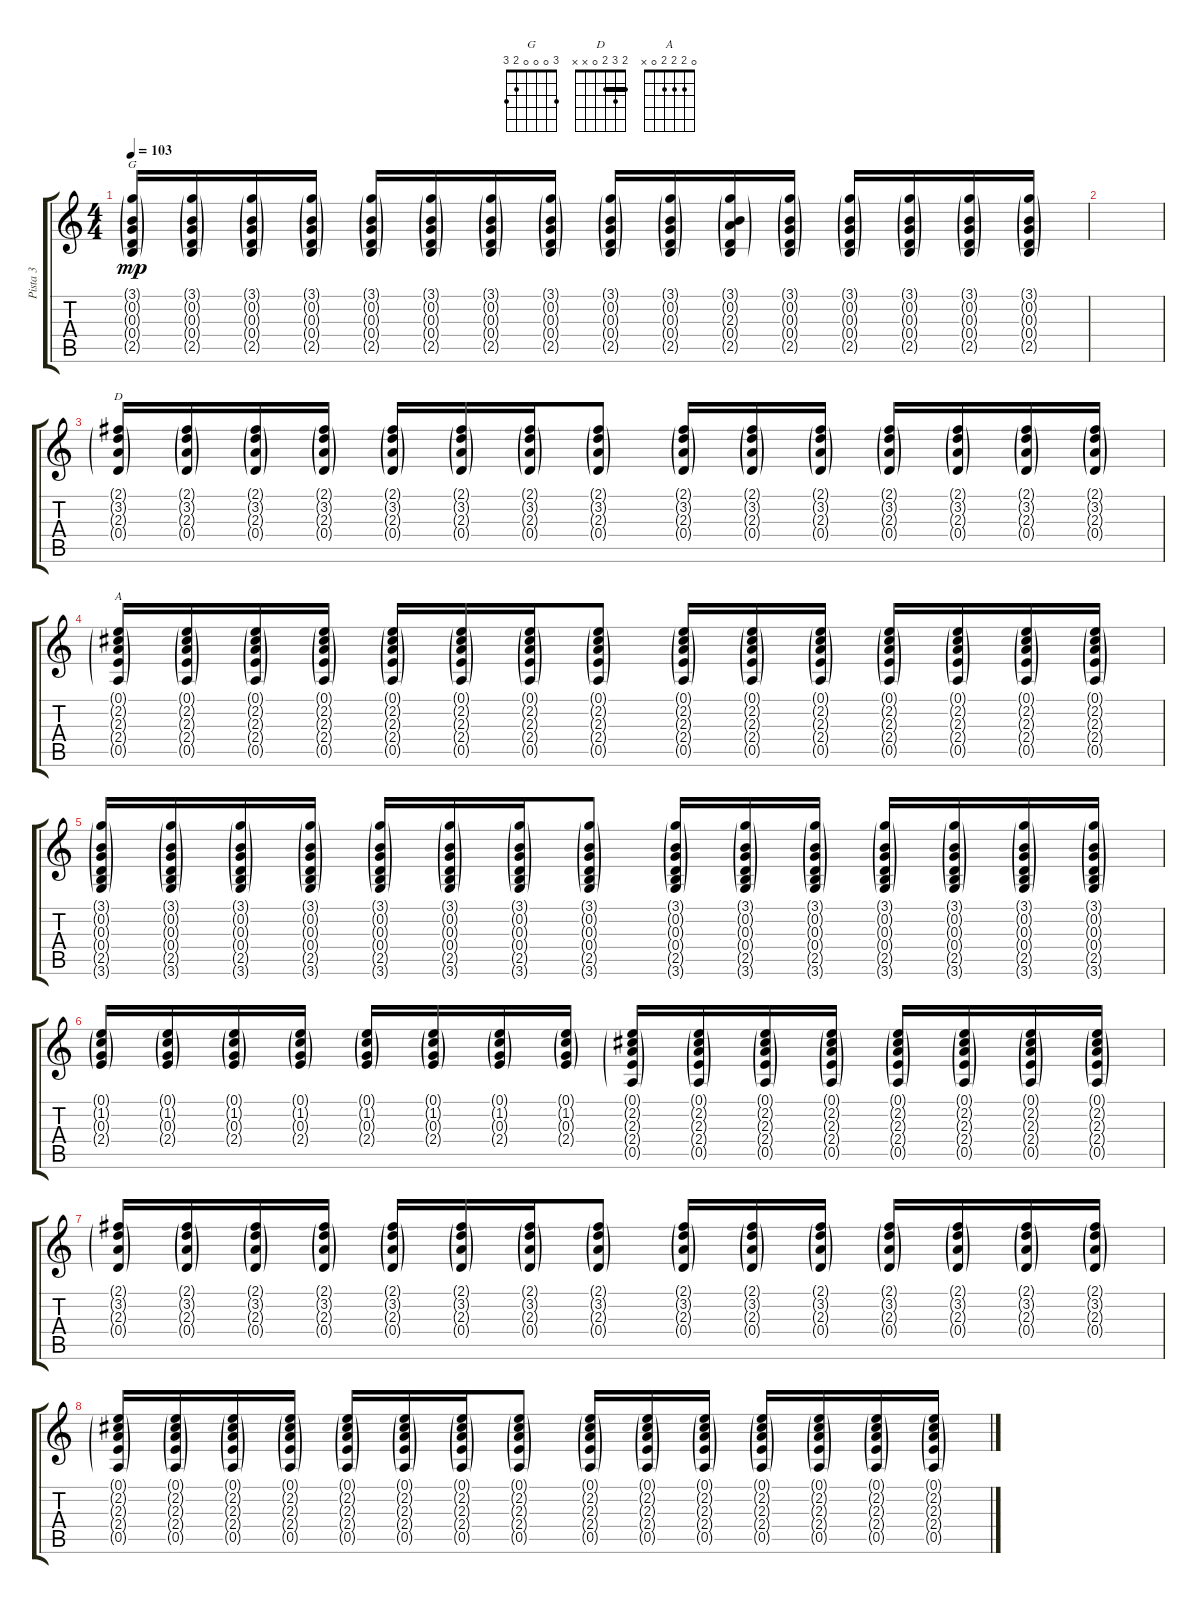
\track ("Pista 3" "Pista 3") {instrument acousticguitarsteel}
\staff {score tabs}
\tuning (E4 B3 G3 D3 A2 E2) {hide}
\chord ("G" 3 0 0 0 2 3)
\chord ("D" 2 3 2 0 x x) {barre 2}
\chord ("A" 0 2 2 2 0 x)
\ts (4 4)
\tempo 103
\clef g2
\ks c
(3.1{g} 0.2{g} 0.3{g} 0.4{g} 2.5{g}).16{ch "G" dy mp} (3.1{g} 0.2{g} 0.3{g} 0.4{g} 2.5{g}).16 (3.1{g} 0.2{g} 0.3{g} 0.4{g} 2.5{g}).16 (3.1{g} 0.2{g} 0.3{g} 0.4{g} 2.5{g}).16 (3.1{g} 0.2{g} 0.3{g} 0.4{g} 2.5{g}).16 (3.1{g} 0.2{g} 0.3{g} 0.4{g} 2.5{g}).16 (3.1{g} 0.2{g} 0.3{g} 0.4{g} 2.5{g}).16 (3.1{g} 0.2{g} 0.3{g} 0.4{g} 2.5{g}).16 (3.1{g} 0.2{g} 0.3{g} 0.4{g} 2.5{g}).16 (3.1{g} 0.2{g} 0.3{g} 0.4{g} 2.5{g}).16 (3.1{g} 0.2{g} 2.3{g} 0.4{g} 2.5{g}).16 (3.1{g} 0.2{g} 0.3{g} 0.4{g} 2.5{g}).16 (3.1{g} 0.2{g} 0.3{g} 0.4{g} 2.5{g}).16 (3.1{g} 0.2{g} 0.3{g} 0.4{g} 2.5{g}).16 (3.1{g} 0.2{g} 0.3{g} 0.4{g} 2.5{g}).16 (3.1{g} 0.2{g} 0.3{g} 0.4{g} 2.5{g}).16 |
|
(2.1{g} 3.2{g} 2.3{g} 0.4{g}).16{ch "D" volume 13 balance 16} (2.1{g} 3.2{g} 2.3{g} 0.4{g}).16 (2.1{g} 3.2{g} 2.3{g} 0.4{g}).16 (2.1{g} 3.2{g} 2.3{g} 0.4{g}).16 (2.1{g} 3.2{g} 2.3{g} 0.4{g}).16 (2.1{g} 3.2{g} 2.3{g} 0.4{g}).16 (2.1{g} 3.2{g} 2.3{g} 0.4{g}).16 (2.1{g} 3.2{g} 2.3{g} 0.4{g}).8 (2.1{g} 3.2{g} 2.3{g} 0.4{g}).16 (2.1{g} 3.2{g} 2.3{g} 0.4{g}).16 (2.1{g} 3.2{g} 2.3{g} 0.4{g}).16 (2.1{g} 3.2{g} 2.3{g} 0.4{g}).16 (2.1{g} 3.2{g} 2.3{g} 0.4{g}).16 (2.1{g} 3.2{g} 2.3{g} 0.4{g}).16 (2.1{g} 3.2{g} 2.3{g} 0.4{g}).16 |
(0.1{g} 2.2{g} 2.3{g} 2.4{g} 0.5{g}).16{ch "A"} (0.1{g} 2.2{g} 2.3{g} 2.4{g} 0.5{g}).16 (0.1{g} 2.2{g} 2.3{g} 2.4{g} 0.5{g}).16 (0.1{g} 2.2{g} 2.3{g} 2.4{g} 0.5{g}).16 (0.1{g} 2.2{g} 2.3{g} 2.4{g} 0.5{g}).16 (0.1{g} 2.2{g} 2.3{g} 2.4{g} 0.5{g}).16 (0.1{g} 2.2{g} 2.3{g} 2.4{g} 0.5{g}).16 (0.1{g} 2.2{g} 2.3{g} 2.4{g} 0.5{g}).8 (0.1{g} 2.2{g} 2.3{g} 2.4{g} 0.5{g}).16 (0.1{g} 2.2{g} 2.3{g} 2.4{g} 0.5{g}).16 (0.1{g} 2.2{g} 2.3{g} 2.4{g} 0.5{g}).16 (0.1{g} 2.2{g} 2.3{g} 2.4{g} 0.5{g}).16 (0.1{g} 2.2{g} 2.3{g} 2.4{g} 0.5{g}).16 (0.1{g} 2.2{g} 2.3{g} 2.4{g} 0.5{g}).16 (0.1{g} 2.2{g} 2.3{g} 2.4{g} 0.5{g}).16 |
(3.1{g} 0.2{g} 0.3{g} 0.4{g} 2.5{g} 3.6{g}).16 (3.1{g} 0.2{g} 0.3{g} 0.4{g} 2.5{g} 3.6{g}).16 (3.1{g} 0.2{g} 0.3{g} 0.4{g} 2.5{g} 3.6{g}).16 (3.1{g} 0.2{g} 0.3{g} 0.4{g} 2.5{g} 3.6{g}).16 (3.1{g} 0.2{g} 0.3{g} 0.4{g} 2.5{g} 3.6{g}).16 (3.1{g} 0.2{g} 0.3{g} 0.4{g} 2.5{g} 3.6{g}).16 (3.1{g} 0.2{g} 0.3{g} 0.4{g} 2.5{g} 3.6{g}).16 (3.1{g} 0.2{g} 0.3{g} 0.4{g} 2.5{g} 3.6{g}).8 (3.1{g} 0.2{g} 0.3{g} 0.4{g} 2.5{g} 3.6{g}).16 (3.1{g} 0.2{g} 0.3{g} 0.4{g} 2.5{g} 3.6{g}).16 (3.1{g} 0.2{g} 0.3{g} 0.4{g} 2.5{g} 3.6{g}).16 (3.1{g} 0.2{g} 0.3{g} 0.4{g} 2.5{g} 3.6{g}).16 (3.1{g} 0.2{g} 0.3{g} 0.4{g} 2.5{g} 3.6{g}).16 (3.1{g} 0.2{g} 0.3{g} 0.4{g} 2.5{g} 3.6{g}).16 (3.1{g} 0.2{g} 0.3{g} 0.4{g} 2.5{g} 3.6{g}).16 |
(0.1{g} 1.2{g} 0.3{g} 2.4{g}).16 (0.1{g} 1.2{g} 0.3{g} 2.4{g}).16 (0.1{g} 1.2{g} 0.3{g} 2.4{g}).16 (0.1{g} 1.2{g} 0.3{g} 2.4{g}).16 (0.1{g} 1.2{g} 0.3{g} 2.4{g}).16 (0.1{g} 1.2{g} 0.3{g} 2.4{g}).16 (0.1{g} 1.2{g} 0.3{g} 2.4{g}).16 (0.1{g} 1.2{g} 0.3{g} 2.4{g}).16 (0.1{g} 2.2{g} 2.3{g} 2.4{g} 0.5{g}).16 (0.1{g} 2.2{g} 2.3{g} 2.4{g} 0.5{g}).16 (0.1{g} 2.2{g} 2.3{g} 2.4{g} 0.5{g}).16 (0.1{g} 2.2{g} 2.3{g} 2.4{g} 0.5{g}).16 (0.1{g} 2.2{g} 2.3{g} 2.4{g} 0.5{g}).16 (0.1{g} 2.2{g} 2.3{g} 2.4{g} 0.5{g}).16 (0.1{g} 2.2{g} 2.3{g} 2.4{g} 0.5{g}).16 (0.1{g} 2.2{g} 2.3{g} 2.4{g} 0.5{g}).16 |
(2.1{g} 3.2{g} 2.3{g} 0.4{g}).16 (2.1{g} 3.2{g} 2.3{g} 0.4{g}).16 (2.1{g} 3.2{g} 2.3{g} 0.4{g}).16 (2.1{g} 3.2{g} 2.3{g} 0.4{g}).16 (2.1{g} 3.2{g} 2.3{g} 0.4{g}).16 (2.1{g} 3.2{g} 2.3{g} 0.4{g}).16 (2.1{g} 3.2{g} 2.3{g} 0.4{g}).16 (2.1{g} 3.2{g} 2.3{g} 0.4{g}).8 (2.1{g} 3.2{g} 2.3{g} 0.4{g}).16 (2.1{g} 3.2{g} 2.3{g} 0.4{g}).16 (2.1{g} 3.2{g} 2.3{g} 0.4{g}).16 (2.1{g} 3.2{g} 2.3{g} 0.4{g}).16 (2.1{g} 3.2{g} 2.3{g} 0.4{g}).16 (2.1{g} 3.2{g} 2.3{g} 0.4{g}).16 (2.1{g} 3.2{g} 2.3{g} 0.4{g}).16 |
(0.1{g} 2.2{g} 2.3{g} 2.4{g} 0.5{g}).16 (0.1{g} 2.2{g} 2.3{g} 2.4{g} 0.5{g}).16 (0.1{g} 2.2{g} 2.3{g} 2.4{g} 0.5{g}).16 (0.1{g} 2.2{g} 2.3{g} 2.4{g} 0.5{g}).16 (0.1{g} 2.2{g} 2.3{g} 2.4{g} 0.5{g}).16 (0.1{g} 2.2{g} 2.3{g} 2.4{g} 0.5{g}).16 (0.1{g} 2.2{g} 2.3{g} 2.4{g} 0.5{g}).16 (0.1{g} 2.2{g} 2.3{g} 2.4{g} 0.5{g}).8 (0.1{g} 2.2{g} 2.3{g} 2.4{g} 0.5{g}).16 (0.1{g} 2.2{g} 2.3{g} 2.4{g} 0.5{g}).16 (0.1{g} 2.2{g} 2.3{g} 2.4{g} 0.5{g}).16 (0.1{g} 2.2{g} 2.3{g} 2.4{g} 0.5{g}).16 (0.1{g} 2.2{g} 2.3{g} 2.4{g} 0.5{g}).16 (0.1{g} 2.2{g} 2.3{g} 2.4{g} 0.5{g}).16 (0.1{g} 2.2{g} 2.3{g} 2.4{g} 0.5{g}).16
